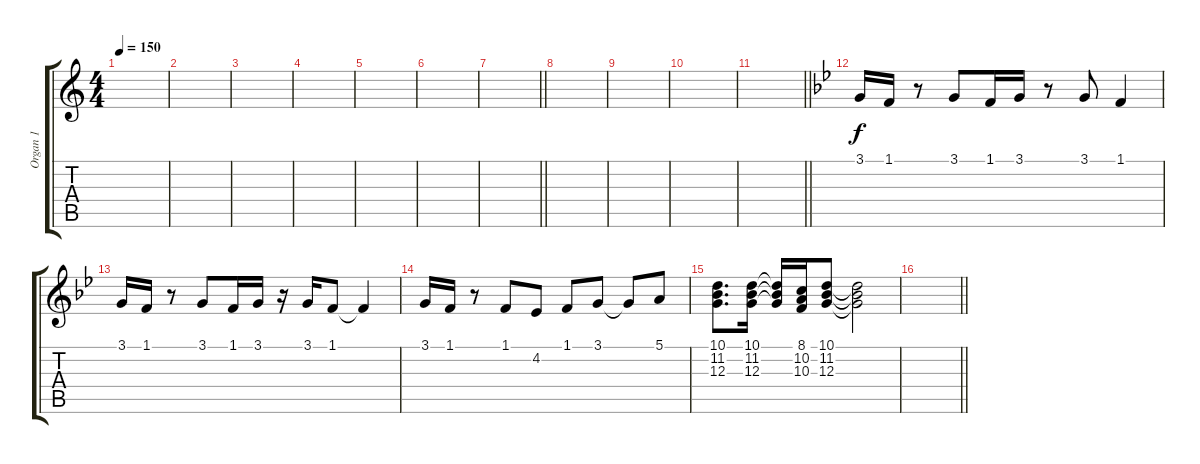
\track ("Organ 1" "Organ 1") {instrument percussiveorgan}
\staff {score tabs}
\tuning (E4 B3 G3 D3 A2 E2) {hide}
\ts (4 4)
\tempo 150
\clef g2
\ks c
|
|
|
|
|
|
\barLineRight lightlight
|
|
|
|
\barLineRight lightlight
|
\ks bb
3.1.16 1.1.16 r.8 3.1.8 1.1.16 3.1.16 r.8 3.1.8 1.1.4 |
3.1.16 1.1.16 r.8 3.1.8 1.1.16 3.1.16 r.16 3.1.16 1.1.8 1.1{t}.4 |
3.1.16 1.1.16 r.8 1.1.8 4.2.8 1.1.8 3.1.8 3.1{t}.8 5.1.8 |
(10.1 11.2 12.3).8{d} (10.1 11.2 12.3).16 (10.1{t} 11.2{t} 12.3{t}).16 (8.1 10.2 10.3).16 (10.1 11.2 12.3).8 (10.1{t} 11.2{t} 12.3{t}).2 |
\barLineRight lightlight
